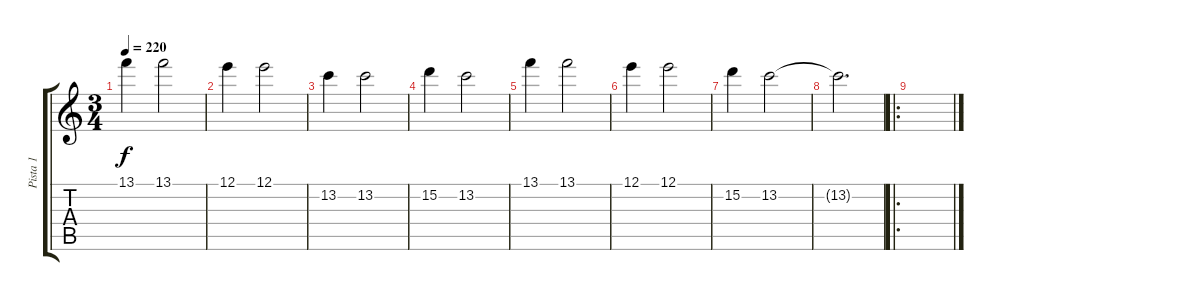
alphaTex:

\track ("Pista 1" "Pista 1") {instrument overdrivenguitar}
\staff {score tabs}
\tuning (E4 B3 G3 D3 A2 E2) {hide}
\ts (3 4)
\tempo 220
\clef g2
\ks c
13.1.4{dy f} 13.1.2 |
12.1.4 12.1.2 |
13.2.4 13.2.2 |
15.2.4 13.2.2 |
13.1.4 13.1.2 |
12.1.4 12.1.2 |
15.2.4 13.2.2 |
13.2{t}.2{d} |
\ro
